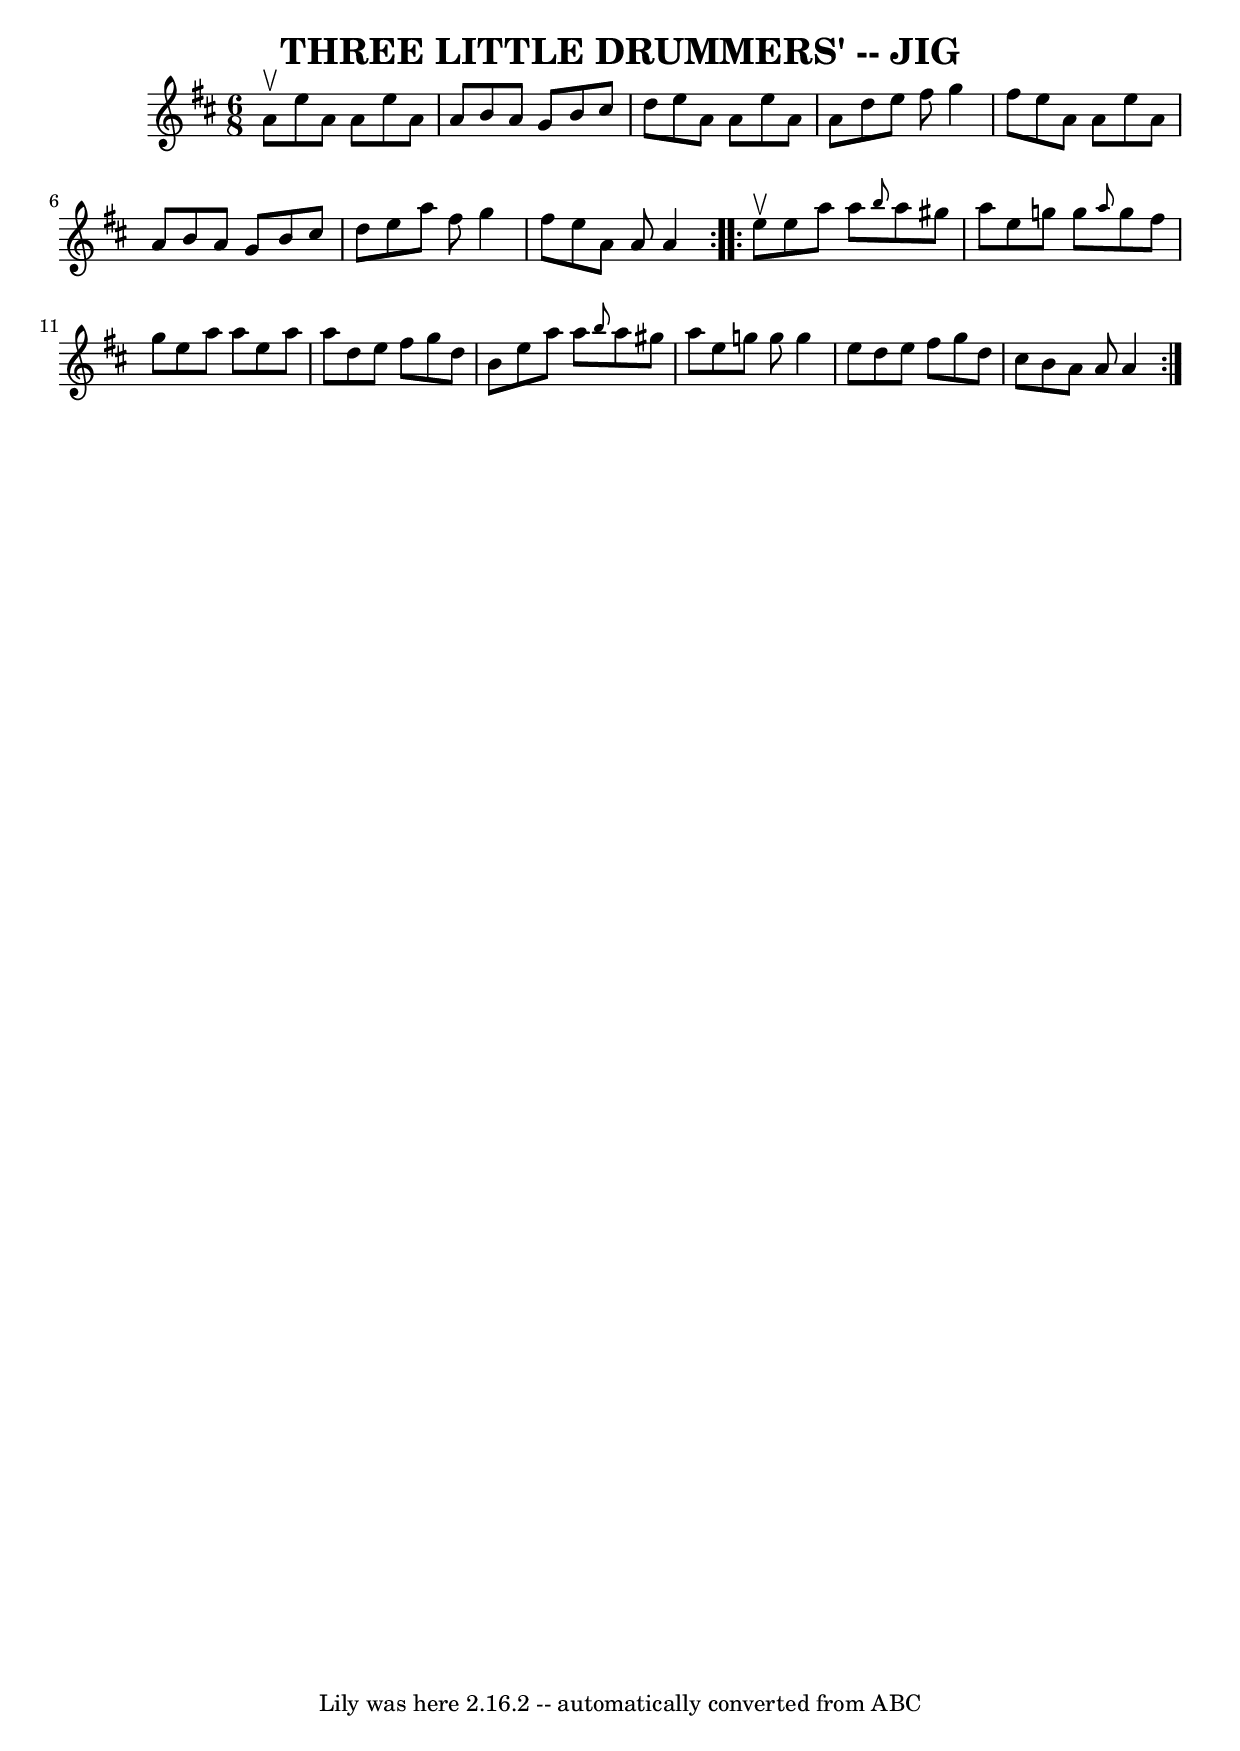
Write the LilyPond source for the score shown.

\version "2.7.40"
\include "Mammoth.ily"
\header {
	book = "Ryan's Mammoth Collection of Fiddle Tunes"
	crossRefNumber = "1"
	footnotes = ""
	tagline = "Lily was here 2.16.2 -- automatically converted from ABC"
	title = "THREE LITTLE DRUMMERS' -- JIG"
}
voicedefault =  {
\set Score.defaultBarType = "empty"

\repeat volta 2 {
\time 6/8 \key a \mixolydian a'8^\upbow       |
 e''8 a'8 a'8  
 e''8 a'8 a'8    |
 b'8 a'8 g'8 b'8 cis''8 d''8   
 |
 e''8 a'8 a'8 e''8 a'8 a'8    |
 d''8 e''8 
 fis''8 g''4 fis''8        |
 e''8 a'8 a'8 e''8 a'8 
 a'8    |
 b'8 a'8 g'8 b'8 cis''8 d''8    |
   
e''8 a''8 fis''8 g''4 fis''8    |
 e''8 a'8 a'8    
a'4    }     \repeat volta 2 { e''8^\upbow       |
 e''8 a''8    
a''8  \grace { b''8  } a''8 gis''8 a''8    |
 e''8 g''!8  
 g''8  \grace { a''8  } g''8 fis''8 g''8    |
 e''8 a''8 
 a''8 e''8 a''8 a''8    |
 d''8 e''8 fis''8 g''8    
d''8 b'8        |
 e''8 a''8 a''8  \grace { b''8  } a''8  
 gis''8 a''8    |
 e''8 g''!8 g''8 g''4 e''8    
|
 d''8 e''8 fis''8 g''8 d''8 cis''8    |
 b'8   
 a'8 a'8 a'4    }   
}

\score{
    <<

	\context Staff="default"
	{
	    \voicedefault 
	}

    >>
	\layout {
	}
	\midi {}
}
